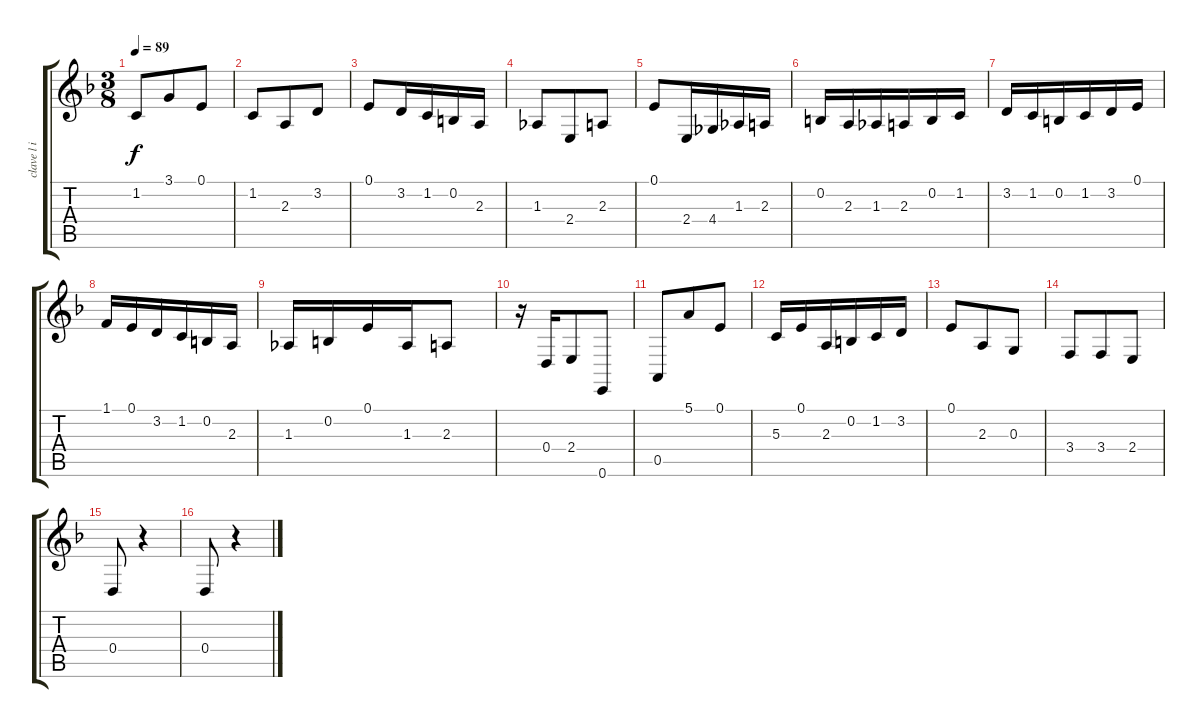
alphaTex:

\track ("clave l i" "clave l i") {instrument harpsichord}
\staff {score tabs}
\tuning (E4 B3 G3 D3 A2 E2) {hide}
\ts (3 8)
\tempo 89
\clef g2
\ks dminor
1.2.8{dy f} 3.1.8 0.1.8 |
1.2.8 2.3.8 3.2.8 |
0.1.8 3.2.16 1.2.16 0.2.16 2.3.16 |
1.3.8 2.4.8 2.3.8 |
0.1.8 2.4.16 4.4.16 1.3.16 2.3.16 |
0.2.16 2.3.16 1.3.16 2.3.16 0.2.16 1.2.16 |
3.2.16 1.2.16 0.2.16 1.2.16 3.2.16 0.1.16 |
1.1.16 0.1.16 3.2.16 1.2.16 0.2.16 2.3.16 |
1.3.16 0.2.16 0.1.16 1.3.16 2.3.8 |
r.16 0.4.16 2.4.8 0.6.8 |
0.5.8 5.1.8 0.1.8 |
5.3.16 0.1.16 2.3.16 0.2.16 1.2.16 3.2.16 |
0.1.8 2.3.8 0.3.8 |
3.4.8 3.4.8 2.4.8 |
0.4.8 r.4 |
0.4.8 r.4
